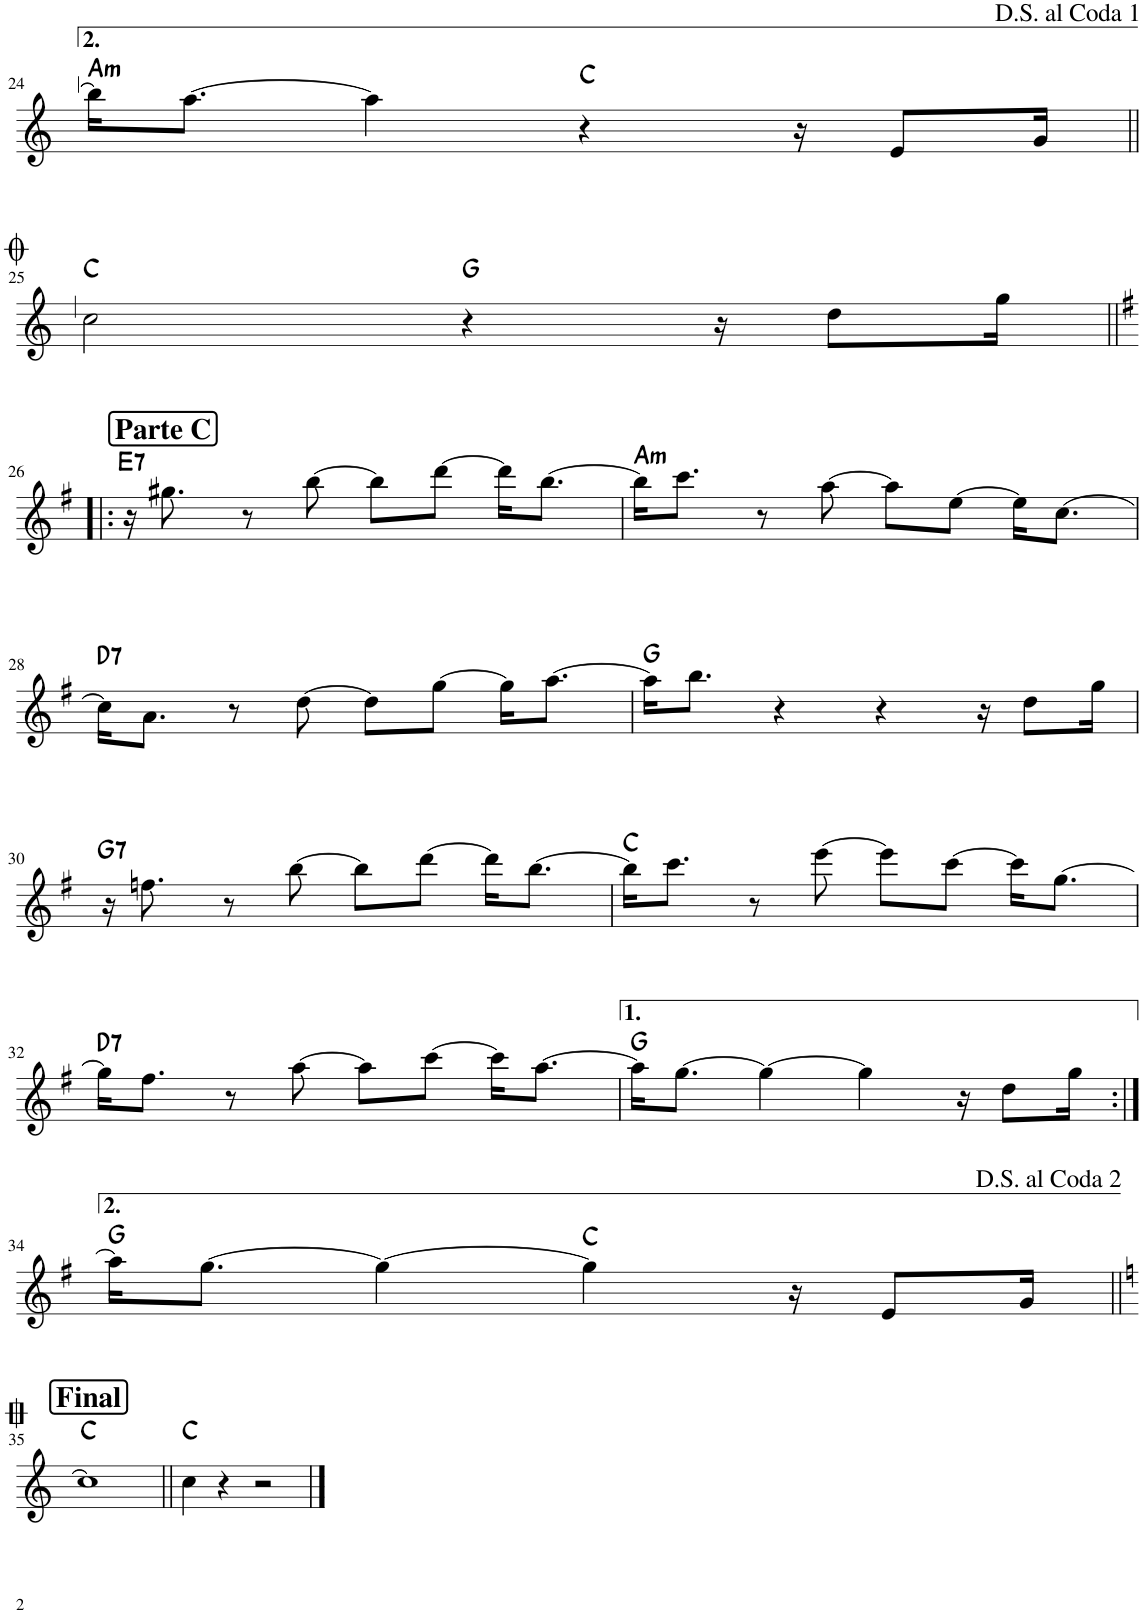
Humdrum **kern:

**kern	**kern	**dynam	**harte	**kern	**harte	**kern	**harte
*part4	*part3	*part3	*part3	*part2	*part2	*part1	*part1
*staff4	*staff3	*staff3	*	*staff2	*	*staff1	*
*I"P G	*I"P M	*	*	*I"PA2	*	*I"P A	*
*I'P G	*I'P M	*	*	*I'PA2	*	*I'P A	*
!!LO:PB:g=z
*clefFv4	*clefGv2	*	*	*clefG2	*	*clefG2	*
*	*	*	*	*ITrd4c7	*	*	*
*k[]	*k[]	*	*	*k[]	*	*k[]	*
*M4/4	*M4/4	*	*	*M4/4	*	*M4/4	*
=24	=24	=24	=24	=24	=24	=24	=24
.	.	.	.	[4qbb	.	[4qbb/	.
!	!	!LO:DY:b	!LO:H:kt=m	!	!LO:H:kt=m	!	!LO:H:kt=m
4AA	16r	p	A:min	16bb\KL]	A:min	16bb\KL]	A:min
.	8A\ 8c\ 8e\L	.	.	[8.aa\J	.	[8.aa\J	.
.	[16A\ [16c\ [16e\Jk	.	.	.	.	.	.
8.AAA/L	8A]\ 8c]\ 8e]\L	.	.	4aa]	.	4aa\]	.
.	[8A\ [8c\ [8e\J	.	.	.	.	.	.
16CC/Jk	.	.	.	.	.	.	.
4C	8A]\ 8c]\ 8e]\L	.	C:maj	4r	C:maj	4r	C:maj
.	[8G\ [8c\ [8e\J	.	.	.	.	.	.
8.CC/L	16G]\ 16c]\ 16e]\KL	.	.	16r	.	16r	.
.	8.G\ 8.c\ 8.e\J	.	.	8e/L	.	8e/L	.
16EE/Jk	.	.	.	16g/Jk	.	16g/Jk	.
!	!	!	!	!	!	!LO:TX:a:t=D.S. al Coda 1	!
!!LO:LB:g=z
=25||	=25||	=25||	=25||	=25||	=25||	=25||	=25||
*k[]	*k[]	*	*	*k[]	*	*k[]	*
.	.	.	.	[4qcc	.	[4qcc/	.
!	!	!LO:DY:b	!	!	!	!	!
4C	16r	p	C:maj	2cc]	C:maj	2cc\]	C:maj
.	8G\ 8c\ 8e\L	.	.	.	.	.	.
.	[16G\ [16c\ [16e\Jk	.	.	.	.	.	.
8.CC/L	8G]\ 8c]\ 8e]\L	.	.	.	.	.	.
.	[8G\ [8c\ [8e\J	.	.	.	.	.	.
16EE/Jk	.	.	.	.	.	.	.
4G	8G]\ 8c]\ 8e]\L	.	G:maj	4r	G:maj	4r	G:maj
.	[8d\ [8g\ [8b\J	.	.	.	.	.	.
8.GG/L	16d]\ 16g]\ 16b]\KL	.	.	16r	.	16r	.
.	8.d\ 8.g\ 8.b\J	.	.	8dd\L	.	8dd\L	.
16BB/Jk	.	.	.	16gg\Jk	.	16gg\Jk	.
!!LO:LB:g=z
!!LO:REH:place=s1:a:B:cj:fs=14:t=Parte C
=26!|:	=26!|:	=26!|:	=26!|:	=26!|:	=26!|:	=26!|:	=26!|:
*k[f#]	*k[f#]	*	*	*k[f#]	*	*k[f#]	*
!	!	!LO:DY:b	!LO:H:kt=7	!	!LO:H:kt=7	!	!LO:H:kt=7
4E	16r	p	E:7	16r	E:7	16r	E:7
.	8d\ 8e\ 8g#X\ 8b\L	.	.	8.gg#X	.	8.gg#X\	.
.	[16d\ [16e\ [16g#\ [16b\Jk	.	.	.	.	.	.
8.EE/L	8d]\ 8e]\ 8g#]\ 8b]\L	.	.	8r	.	8r	.
.	[8d\ [8e\ [8g#\ [8b\J	.	.	[8bb	.	[8bb\	.
16GG#X/Jk	.	.	.	.	.	.	.
4E	8d]\ 8e]\ 8g#]\ 8b]\L	.	.	8bb\L]	.	8bb\L]	.
.	[8d\ [8e\ [8g#\ [8b\J	.	.	[8ddd\J	.	[8ddd\J	.
8.EE/L	16d]\ 16e]\ 16g#]\ 16b]\KL	.	.	16ddd\KL]	.	16ddd\KL]	.
.	8.d\ 8.e\ 8.g#\ 8.b\J	.	.	[8.bb\J	.	[8.bb\J	.
16GG#/Jk	.	.	.	.	.	.	.
=27	=27	=27	=27	=27	=27	=27	=27
!	!	!LO:DY:b	!LO:H:kt=m	!	!LO:H:kt=m	!	!LO:H:kt=m
4A	16r	p	A:min	16bb\KL]	A:min	16bb\KL]	A:min
.	8e\ 8a\ 8cc\L	.	.	8.ccc\J	.	8.ccc\J	.
.	[16e\ [16a\ [16cc\Jk	.	.	.	.	.	.
8.AA/L	8e]\ 8a]\ 8cc]\L	.	.	8r	.	8r	.
.	[8e\ [8a\ [8cc\J	.	.	[8aa	.	[8aa\	.
16C/Jk	.	.	.	.	.	.	.
4A	8e]\ 8a]\ 8cc]\L	.	.	8aa\L]	.	8aa\L]	.
.	[8e\ [8a\ [8cc\J	.	.	[8ee\J	.	[8ee\J	.
8.AA/L	16e]\ 16a]\ 16cc]\KL	.	.	16ee\KL]	.	16ee\KL]	.
.	8.e\ 8.a\ 8.cc\J	.	.	[8.cc\J	.	[8.cc\J	.
16C/Jk	.	.	.	.	.	.	.
!!LO:LB:g=z
=28	=28	=28	=28	=28	=28	=28	=28
!	!	!LO:DY:b	!LO:H:kt=7	!	!LO:H:kt=7	!	!LO:H:kt=7
4D	16r	p	D:7	16cc\KL]	D:7	16cc\KL]	D:7
.	8d\ 8f#\ 8a\ 8cc\L	.	.	8.a\J	.	8.a\J	.
.	[16d\ [16f#\ [16a\ [16cc\Jk	.	.	.	.	.	.
8.DD/L	8d]\ 8f#]\ 8a]\ 8cc]\L	.	.	8r	.	8r	.
.	[8d\ [8f#\ [8a\ [8cc\J	.	.	[8dd	.	[8dd\	.
16FF#/Jk	.	.	.	.	.	.	.
4D	8d]\ 8f#]\ 8a]\ 8cc]\L	.	.	8dd\L]	.	8dd\L]	.
.	[8d\ [8f#\ [8a\ [8cc\J	.	.	[8gg\J	.	[8gg\J	.
8.DD/L	16d]\ 16f#]\ 16a]\ 16cc]\KL	.	.	16gg\KL]	.	16gg\KL]	.
.	8.d\ 8.f#\ 8.a\ 8.cc\J	.	.	[8.aa\J	.	[8.aa\J	.
16FF#/Jk	.	.	.	.	.	.	.
=29	=29	=29	=29	=29	=29	=29	=29
!	!	!LO:DY:b	!	!	!	!	!
4G	16r	p	G:maj	16aa\KL]	G:maj	16aa\KL]	G:maj
.	8d\ 8g\ 8b\L	.	.	8.bb\J	.	8.bb\J	.
.	[16d\ [16g\ [16b\Jk	.	.	.	.	.	.
8.GG/L	8d]\ 8g]\ 8b]\L	.	.	4r	.	4r	.
.	[8d\ [8g\ [8b\J	.	.	.	.	.	.
16BB/Jk	.	.	.	.	.	.	.
4G	8d]\ 8g]\ 8b]\L	.	.	4r	.	4r	.
.	[8d\ [8g\ [8b\J	.	.	.	.	.	.
8.GG/L	16d]\ 16g]\ 16b]\KL	.	.	16r	.	16r	.
.	8.d\ 8.g\ 8.b\J	.	.	8dd\L	.	8dd\L	.
16BB/Jk	.	.	.	16gg\Jk	.	16gg\Jk	.
!!LO:LB:g=z
=30	=30	=30	=30	=30	=30	=30	=30
!	!	!LO:DY:b	!LO:H:kt=7	!	!LO:H:kt=7	!	!LO:H:kt=7
4G	16r	p	G:7	16r	G:7	16r	G:7
.	8d\ 8fn\ 8g\ 8b\L	.	.	8.ffn	.	8.ffn\	.
.	[16d\ [16f\ [16g\ [16b\Jk	.	.	.	.	.	.
8.GG/L	8d]\ 8f]\ 8g]\ 8b]\L	.	.	8r	.	8r	.
.	[8d\ [8f\ [8g\ [8b\J	.	.	[8bb	.	[8bb\	.
16BB/Jk	.	.	.	.	.	.	.
4G	8d]\ 8f]\ 8g]\ 8b]\L	.	.	8bb\L]	.	8bb\L]	.
.	[8d\ [8f\ [8g\ [8b\J	.	.	[8ddd\J	.	[8ddd\J	.
8.GG/L	16d]\ 16f]\ 16g]\ 16b]\KL	.	.	16ddd\KL]	.	16ddd\KL]	.
.	8.d\ 8.f\ 8.g\ 8.b\J	.	.	[8.bb\J	.	[8.bb\J	.
16BB/Jk	.	.	.	.	.	.	.
=31	=31	=31	=31	=31	=31	=31	=31
!	!	!LO:DY:b	!	!	!	!	!
4C	16r	p	C:maj	16bb\KL]	C:maj	16bb\KL]	C:maj
.	8c\ 8e\ 8g\L	.	.	8.ccc\J	.	8.ccc\J	.
.	[16c\ [16e\ [16g\Jk	.	.	.	.	.	.
8.CC/L	8c]\ 8e]\ 8g]\L	.	.	8r	.	8r	.
.	[8c\ [8e\ [8g\J	.	.	[8eee	.	[8eee\	.
16EE/Jk	.	.	.	.	.	.	.
4C	8c]\ 8e]\ 8g]\L	.	.	8eee\L]	.	8eee\L]	.
.	[8c\ [8e\ [8g\J	.	.	[8ccc\J	.	[8ccc\J	.
8.CC/L	16c]\ 16e]\ 16g]\KL	.	.	16ccc\KL]	.	16ccc\KL]	.
.	8.c\ 8.e\ 8.g\J	.	.	[8.gg\J	.	[8.gg\J	.
16EE/Jk	.	.	.	.	.	.	.
!!LO:LB:g=z
=32	=32	=32	=32	=32	=32	=32	=32
!	!	!LO:DY:b	!LO:H:kt=7	!	!LO:H:kt=7	!	!LO:H:kt=7
4D	16r	p	D:7	16gg\KL]	D:7	16gg\KL]	D:7
.	8d\ 8f#\ 8a\ 8cc\L	.	.	8.ff#\J	.	8.ff#\J	.
.	[16d\ [16f#\ [16a\ [16cc\Jk	.	.	.	.	.	.
8.DD/L	8d]\ 8f#]\ 8a]\ 8cc]\L	.	.	8r	.	8r	.
.	[8d\ [8f#\ [8a\ [8cc\J	.	.	[8aa	.	[8aa\	.
16FF#/Jk	.	.	.	.	.	.	.
4D	8d]\ 8f#]\ 8a]\ 8cc]\L	.	.	8aa\L]	.	8aa\L]	.
.	[8d\ [8f#\ [8a\ [8cc\J	.	.	[8ccc\J	.	[8ccc\J	.
8.DD/L	16d]\ 16f#]\ 16a]\ 16cc]\KL	.	.	16ccc\KL]	.	16ccc\KL]	.
.	8.d\ 8.f#\ 8.a\ 8.cc\J	.	.	[8.aa\J	.	[8.aa\J	.
16FF#/Jk	.	.	.	.	.	.	.
=33	=33	=33	=33	=33	=33	=33	=33
!	!	!LO:DY:b	!	!	!	!	!
4G	16r	p	G:maj	16aa\KL]	G:maj	16aa\KL]	G:maj
.	8d\ 8g\ 8b\L	.	.	[8.gg\J	.	[8.gg\J	.
.	[16d\ [16g\ [16b\Jk	.	.	.	.	.	.
8.GG/L	8d]\ 8g]\ 8b]\L	.	.	4gg_	.	4gg\_	.
.	[8d\ [8g\ [8b\J	.	.	.	.	.	.
16BB/Jk	.	.	.	.	.	.	.
4G	8d]\ 8g]\ 8b]\L	.	.	4gg]	.	4gg\]	.
.	[8d\ [8g\ [8b\J	.	.	.	.	.	.
8.GG/L	16d]\ 16g]\ 16b]\KL	.	.	16r	.	16r	.
.	8.d\ 8.g\ 8.b\J	.	.	8dd\L	.	8dd\L	.
16BB/Jk	.	.	.	16gg\Jk	.	16gg\Jk	.
!!LO:LB:g=z
=34:|!	=34:|!	=34:|!	=34:|!	=34:|!	=34:|!	=34:|!	=34:|!
.	.	.	.	[qaa	.	[qaa	.
!	!	!LO:DY:b	!	!	!	!	!
4G	16r	p	G:maj	16aa\KL]	G:maj	16aa\KL]	G:maj
.	8d\ 8g\ 8b\L	.	.	[8.gg\J	.	[8.gg\J	.
.	[16d\ [16g\ [16b\Jk	.	.	.	.	.	.
8.GG/L	8d]\ 8g]\ 8b]\L	.	.	4gg_	.	4gg\_	.
.	[8d\ [8g\ [8b\J	.	.	.	.	.	.
16BB/Jk	.	.	.	.	.	.	.
4C	8d]\ 8g]\ 8b]\L	.	C:maj	4gg]	C:maj	4gg\]	C:maj
.	[8G\ [8c\ [8e\J	.	.	.	.	.	.
8.CC/L	16G]\ 16c]\ 16e]\KL	.	.	16r	.	16r	.
.	8.G\ 8.c\ 8.e\J	.	.	8e/L	.	8e/L	.
16EE/Jk	.	.	.	16g/Jk	.	16g/Jk	.
!	!	!	!	!	!	!LO:TX:a:t=D.S. al Coda 2	!
!!LO:LB:g=z
!!LO:REH:place=s1:a:B:cj:fs=14:t=Final
=35||	=35||	=35||	=35||	=35||	=35||	=35||	=35||
*k[]	*k[]	*	*	*k[]	*	*k[]	*
.	.	.	.	[qcc	.	[qcc	.
!	!	!LO:DY:b	!	!	!	!	!
4C	16r	p	C:maj	1cc]	C:maj	1cc]	C:maj
.	8G\ 8c\ 8e\L	.	.	.	.	.	.
.	[16G\ [16c\ [16e\Jk	.	.	.	.	.	.
8.CC/L	8G]\ 8c]\ 8e]\L	.	.	.	.	.	.
.	[8G\ [8c\ [8e\J	.	.	.	.	.	.
16EE/Jk	.	.	.	.	.	.	.
4C	8G]\ 8c]\ 8e]\L	.	.	.	.	.	.
.	[8G\ [8c\ [8e\J	.	.	.	.	.	.
8.CC/L	16G]\ 16c]\ 16e]\KL	.	.	.	.	.	.
.	8.G\ 8.c\ 8.e\J	.	.	.	.	.	.
16EE/Jk	.	.	.	.	.	.	.
=36||	=36||	=36||	=36||	=36||	=36||	=36||	=36||
4C	4G 4c 4e	.	C:maj	4cc	C:maj	4cc\	C:maj
4r	4r	.	.	4r	.	4r	.
2r	2r	.	.	2r	.	2r	.
==	==	==	==	==	==	==	==
*-	*-	*-	*-	*-	*-	*-	*-
